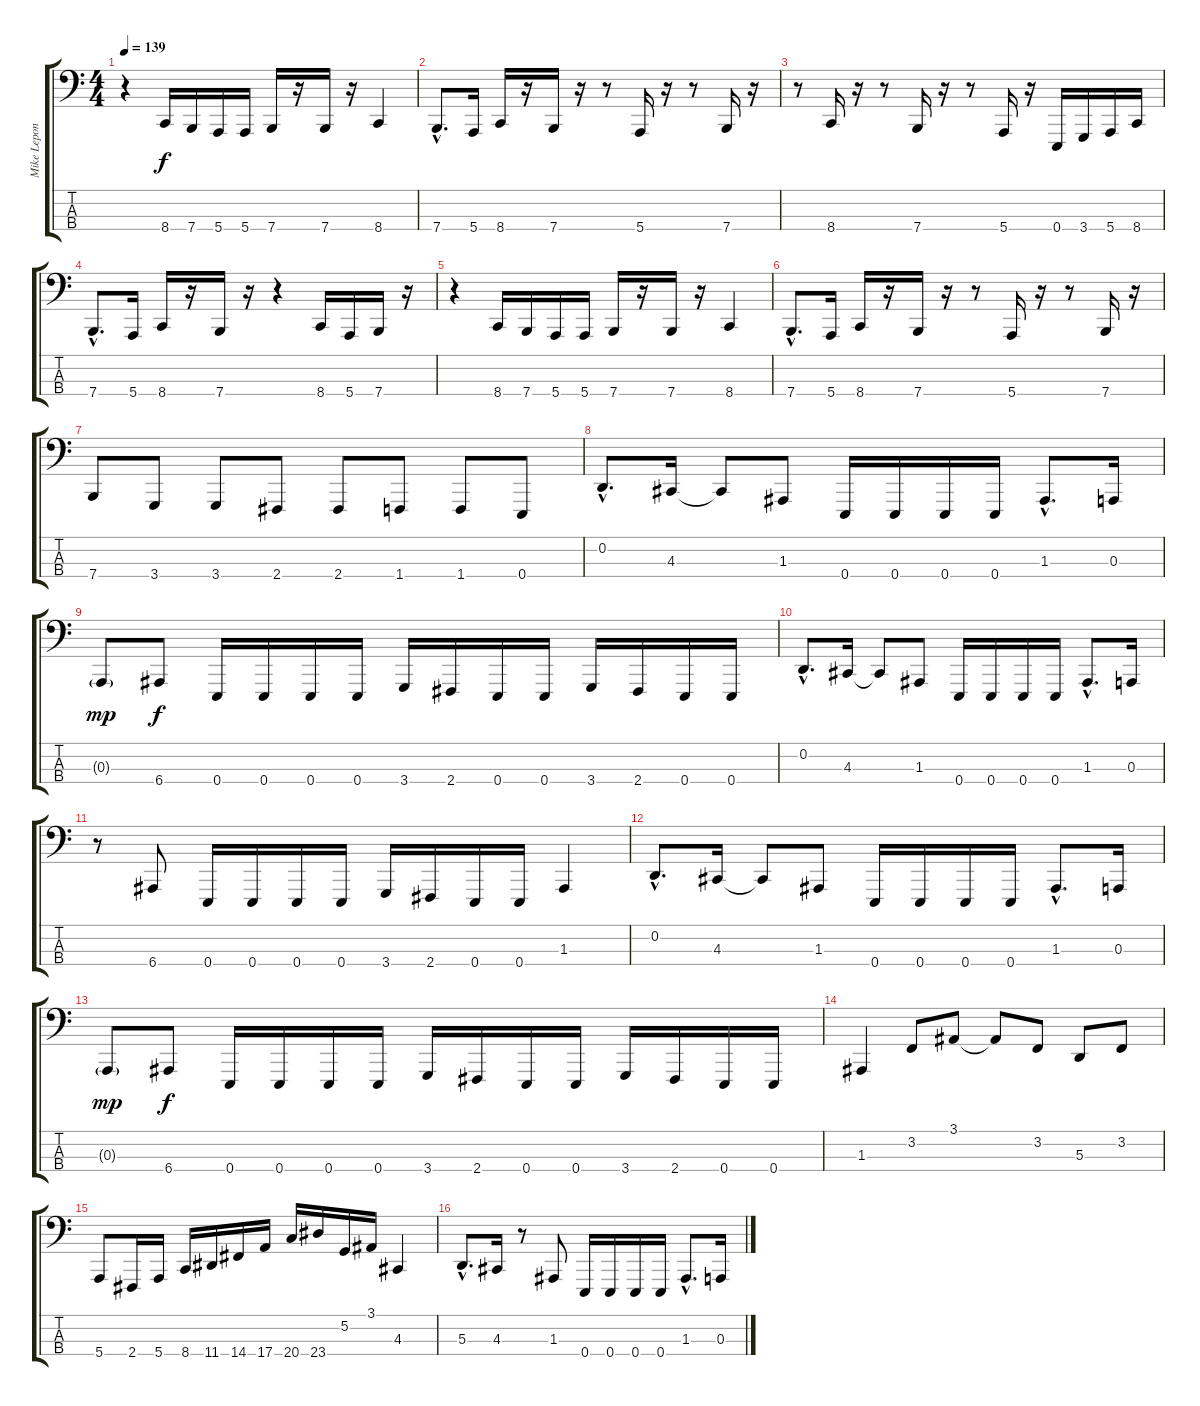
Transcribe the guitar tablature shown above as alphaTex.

\track ("Mike Lepond" "Mike Lepon") {instrument electricbassfinger}
\staff {score tabs}
\tuning (G1 D1 A0 E0) {hide}
\ts (4 4)
\tempo 139
\clef f4
\ks c
r.4{dy f} 8.4.16 7.4.16 5.4.16 5.4.16 7.4.16 r.16 7.4.16 r.16 8.4.4 |
7.4{hac}.8{d} 5.4.16 8.4.16 r.16 7.4.16 r.16 r.8 5.4.16 r.16 r.8 7.4.16 r.16 |
r.8 8.4.16 r.16 r.8 7.4.16 r.16 r.8 5.4.16 r.16 0.4.16 3.4.16 5.4.16 8.4.16 |
7.4{hac}.8{d} 5.4.16 8.4.16 r.16 7.4.16 r.16 r.4 8.4.16 5.4.16 7.4.16 r.16 |
r.4 8.4.16 7.4.16 5.4.16 5.4.16 7.4.16 r.16 7.4.16 r.16 8.4.4 |
7.4{hac}.8{d} 5.4.16 8.4.16 r.16 7.4.16 r.16 r.8 5.4.16 r.16 r.8 7.4.16 r.16 |
7.4.8 3.4.8 3.4.8 2.4.8 2.4.8 1.4.8 1.4.8 0.4.8 |
0.2{hac}.8{d} 4.3.16 4.3{t}.8 1.3.8 0.4.16 0.4.16 0.4.16 0.4.16 1.3{hac}.8{d} 0.3.16 |
0.3{g}.8{dy mp} 6.4.8{dy f} 0.4.16 0.4.16 0.4.16 0.4.16 3.4.16 2.4.16 0.4.16 0.4.16 3.4.16 2.4.16 0.4.16 0.4.16 |
0.2{hac}.8{d} 4.3.16 4.3{t}.8 1.3.8 0.4.16 0.4.16 0.4.16 0.4.16 1.3{hac}.8{d} 0.3.16 |
r.8 6.4.8 0.4.16 0.4.16 0.4.16 0.4.16 3.4.16 2.4.16 0.4.16 0.4.16 1.3.4 |
0.2{hac}.8{d} 4.3.16 4.3{t}.8 1.3.8 0.4.16 0.4.16 0.4.16 0.4.16 1.3{hac}.8{d} 0.3.16 |
0.3{g}.8{dy mp} 6.4.8{dy f} 0.4.16 0.4.16 0.4.16 0.4.16 3.4.16 2.4.16 0.4.16 0.4.16 3.4.16 2.4.16 0.4.16 0.4.16 |
1.3.4 3.2.8 3.1.8 3.1{t}.8 3.2.8 5.3.8 3.2.8 |
5.4.8 2.4.16 5.4.16 8.4.16 11.4.16 14.4.16 17.4.16 20.4.16 23.4.16 5.2.16 3.1.16 4.3.4 |
5.3{hac}.8{d} 4.3.16 r.8 1.3.8 0.4.16 0.4.16 0.4.16 0.4.16 1.3{hac}.8{d} 0.3.16
